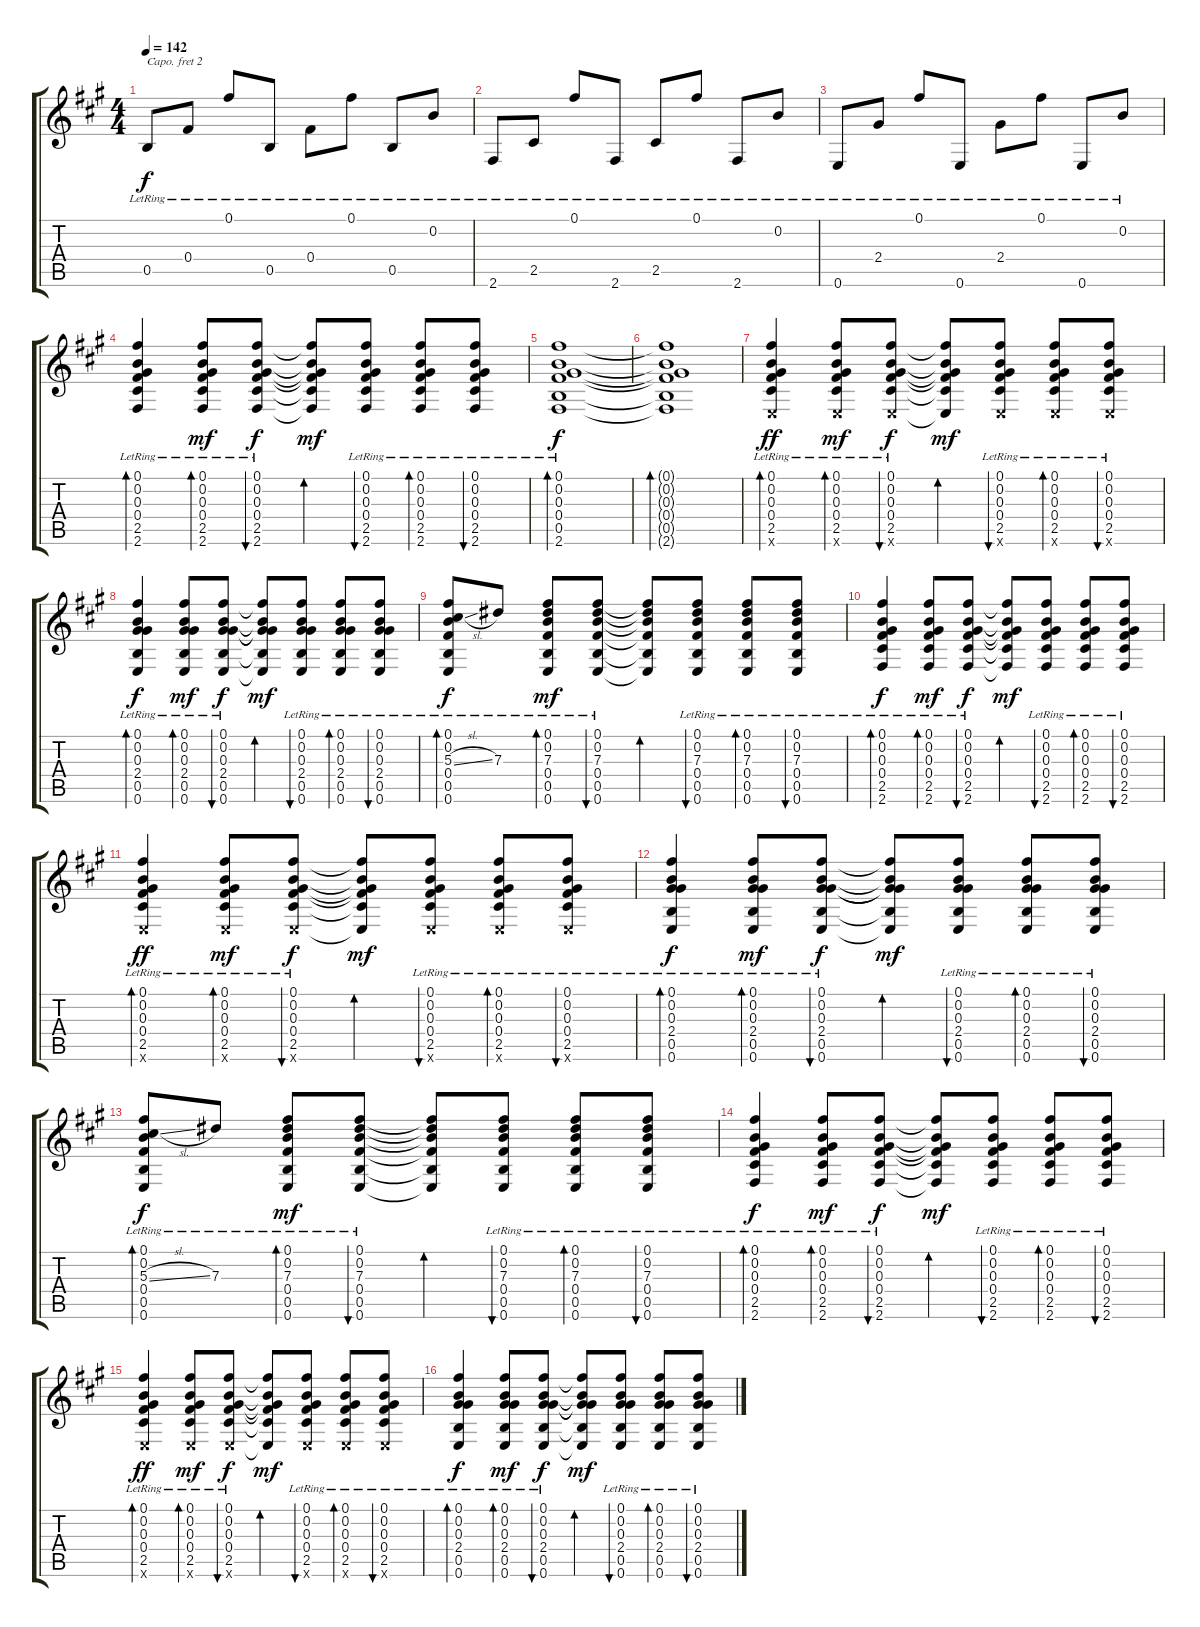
\track "" {instrument acousticguitarsteel}
\staff {score tabs}
\capo 2
\tuning (E4 A3 Gb3 E3 A2 D2) {hide}
\ts (4 4)
\tempo 142
\clef g2
\ks a
0.5{lr}.8{dy f} 0.4{lr}.8 0.1{lr}.8 0.5{lr}.8 0.4{lr}.8 0.1{lr}.8 0.5{lr}.8 0.2{lr}.8 |
2.6{lr}.8 2.5{lr}.8 0.1{lr}.8 2.6{lr}.8 2.5{lr}.8 0.1{lr}.8 2.6{lr}.8 0.2{lr}.8 |
0.6{lr}.8 2.4{lr}.8 0.1{lr}.8 0.6{lr}.8 2.4{lr}.8 0.1{lr}.8 0.6{lr}.8 0.2{lr}.8 |
(0.1{lr} 0.2{lr} 0.3 0.4{lr} 2.5{lr} 2.6{lr}).4{bd 30} (0.1{lr} 0.2{lr} 0.3{lr} 0.4{lr} 2.5{lr} 2.6{lr}).8{bd 30 dy mf} (0.1{lr} 0.2{lr} 0.3{lr} 0.4{lr} 2.5{lr} 2.6{lr}).8{bu 30 dy f} (0.1{t} 0.2{t} 0.3{t} 0.4{t} 2.5{t} 2.6{t}).8{bd 30 dy mf} (0.1{lr} 0.2{lr} 0.3{lr} 0.4{lr} 2.5{lr} 2.6{lr}).8{bu 30} (0.1{lr} 0.2{lr} 0.3{lr} 0.4{lr} 2.5{lr} 2.6{lr}).8{bd 30} (0.1{lr} 0.2{lr} 0.3{lr} 0.4{lr} 2.5{lr} 2.6{lr}).8{bu 30} |
(0.1{lr} 0.2{lr} 0.3{lr} 0.4{lr} 0.5{lr} 2.6{lr}).1{bd 60 dy f} |
(0.1{t} 0.2{t} 0.3{t} 0.4{t} 0.5{t} 2.6{t}).1{bd 60} |
(0.1{lr} 0.2{lr} 0.3{lr} 0.4{lr} 2.5{lr} 0.6{x}).4{bd 30 dy ff} (0.1{lr} 0.2{lr} 0.3{lr} 0.4{lr} 2.5{lr} 0.6{x}).8{bd 30 dy mf} (0.1{lr} 0.2{lr} 0.3{lr} 0.4{lr} 2.5{lr} 0.6{x}).8{bu 30 dy f} (0.1{t} 0.2{t} 0.3{t} 0.4{t} 2.5{t} 0.6{t}).8{bd 30 dy mf} (0.1{lr} 0.2{lr} 0.3{lr} 0.4{lr} 2.5{lr} 0.6{x}).8{bu 30} (0.1{lr} 0.2{lr} 0.3{lr} 0.4{lr} 2.5{lr} 0.6{x}).8{bd 30} (0.1{lr} 0.2{lr} 0.3{lr} 0.4{lr} 2.5{lr} 0.6{x}).8{bu 30} |
(0.1{lr} 0.2{lr} 0.3{lr} 2.4{lr} 0.5{lr} 0.6{lr}).4{bd 30 dy f} (0.1{lr} 0.2{lr} 0.3{lr} 2.4{lr} 0.5{lr} 0.6{lr}).8{bd 30 dy mf} (0.1{lr} 0.2{lr} 0.3{lr} 2.4{lr} 0.5{lr} 0.6{lr}).8{bu 30 dy f} (0.1{t} 0.2{t} 0.3{t} 2.4{t} 0.5{t} 0.6{t}).8{bd 30 dy mf} (0.1{lr} 0.2{lr} 0.3{lr} 2.4{lr} 0.5{lr} 0.6{lr}).8{bu 30} (0.1{lr} 0.2{lr} 0.3{lr} 2.4{lr} 0.5{lr} 0.6{lr}).8{bd 30} (0.1{lr} 0.2{lr} 0.3{lr} 2.4{lr} 0.5{lr} 0.6{lr}).8{bu 30} |
(0.1{lr} 0.2{lr} 5.3{sl lr} 0.4{lr} 0.5{lr} 0.6{lr}).8{bd 30 dy f} 7.3{lr}.8 (0.1{lr} 0.2{lr} 7.3{lr} 0.4{lr} 0.5{lr} 0.6{lr}).8{bd 30 dy mf} (0.1{lr} 0.2{lr} 7.3{lr} 0.4{lr} 0.5{lr} 0.6{lr}).8{bu 30} (0.1{t} 0.2{t} 7.3{t} 0.4{t} 0.5{t} 0.6{t}).8{bd 30} (0.1{lr} 0.2{lr} 7.3{lr} 0.4{lr} 0.5{lr} 0.6{lr}).8{bu 30} (0.1{lr} 0.2{lr} 7.3{lr} 0.4{lr} 0.5{lr} 0.6{lr}).8{bd 30} (0.1{lr} 0.2{lr} 7.3{lr} 0.4{lr} 0.5{lr} 0.6{lr}).8{bu 30} |
(0.1{lr} 0.2{lr} 0.3 0.4{lr} 2.5{lr} 2.6{lr}).4{bd 30 dy f} (0.1{lr} 0.2{lr} 0.3{lr} 0.4{lr} 2.5{lr} 2.6{lr}).8{bd 30 dy mf} (0.1{lr} 0.2{lr} 0.3{lr} 0.4{lr} 2.5{lr} 2.6{lr}).8{bu 30 dy f} (0.1{t} 0.2{t} 0.3{t} 0.4{t} 2.5{t} 2.6{t}).8{bd 30 dy mf} (0.1{lr} 0.2{lr} 0.3{lr} 0.4{lr} 2.5{lr} 2.6{lr}).8{bu 30} (0.1{lr} 0.2{lr} 0.3{lr} 0.4{lr} 2.5{lr} 2.6{lr}).8{bd 30} (0.1{lr} 0.2{lr} 0.3{lr} 0.4{lr} 2.5{lr} 2.6{lr}).8{bu 30} |
(0.1{lr} 0.2{lr} 0.3{lr} 0.4{lr} 2.5{lr} 0.6{x}).4{bd 30 dy ff} (0.1{lr} 0.2{lr} 0.3{lr} 0.4{lr} 2.5{lr} 0.6{x}).8{bd 30 dy mf} (0.1{lr} 0.2{lr} 0.3{lr} 0.4{lr} 2.5{lr} 0.6{x}).8{bu 30 dy f} (0.1{t} 0.2{t} 0.3{t} 0.4{t} 2.5{t} 0.6{t}).8{bd 30 dy mf} (0.1{lr} 0.2{lr} 0.3{lr} 0.4{lr} 2.5{lr} 0.6{x}).8{bu 30} (0.1{lr} 0.2{lr} 0.3{lr} 0.4{lr} 2.5{lr} 0.6{x}).8{bd 30} (0.1{lr} 0.2{lr} 0.3{lr} 0.4{lr} 2.5{lr} 0.6{x}).8{bu 30} |
(0.1{lr} 0.2{lr} 0.3{lr} 2.4{lr} 0.5{lr} 0.6{lr}).4{bd 30 dy f} (0.1{lr} 0.2{lr} 0.3{lr} 2.4{lr} 0.5{lr} 0.6{lr}).8{bd 30 dy mf} (0.1{lr} 0.2{lr} 0.3{lr} 2.4{lr} 0.5{lr} 0.6{lr}).8{bu 30 dy f} (0.1{t} 0.2{t} 0.3{t} 2.4{t} 0.5{t} 0.6{t}).8{bd 30 dy mf} (0.1{lr} 0.2{lr} 0.3{lr} 2.4{lr} 0.5{lr} 0.6{lr}).8{bu 30} (0.1{lr} 0.2{lr} 0.3{lr} 2.4{lr} 0.5{lr} 0.6{lr}).8{bd 30} (0.1{lr} 0.2{lr} 0.3{lr} 2.4{lr} 0.5{lr} 0.6{lr}).8{bu 30} |
(0.1{lr} 0.2{lr} 5.3{sl lr} 0.4{lr} 0.5{lr} 0.6{lr}).8{bd 30 dy f} 7.3{lr}.8 (0.1{lr} 0.2{lr} 7.3{lr} 0.4{lr} 0.5{lr} 0.6{lr}).8{bd 30 dy mf} (0.1{lr} 0.2{lr} 7.3{lr} 0.4{lr} 0.5{lr} 0.6{lr}).8{bu 30} (0.1{t} 0.2{t} 7.3{t} 0.4{t} 0.5{t} 0.6{t}).8{bd 30} (0.1{lr} 0.2{lr} 7.3{lr} 0.4{lr} 0.5{lr} 0.6{lr}).8{bu 30} (0.1{lr} 0.2{lr} 7.3{lr} 0.4{lr} 0.5{lr} 0.6{lr}).8{bd 30} (0.1{lr} 0.2{lr} 7.3{lr} 0.4{lr} 0.5{lr} 0.6{lr}).8{bu 30} |
(0.1{lr} 0.2{lr} 0.3 0.4{lr} 2.5{lr} 2.6{lr}).4{bd 30 dy f} (0.1{lr} 0.2{lr} 0.3{lr} 0.4{lr} 2.5{lr} 2.6{lr}).8{bd 30 dy mf} (0.1{lr} 0.2{lr} 0.3{lr} 0.4{lr} 2.5{lr} 2.6{lr}).8{bu 30 dy f} (0.1{t} 0.2{t} 0.3{t} 0.4{t} 2.5{t} 2.6{t}).8{bd 30 dy mf} (0.1{lr} 0.2{lr} 0.3{lr} 0.4{lr} 2.5{lr} 2.6{lr}).8{bu 30} (0.1{lr} 0.2{lr} 0.3{lr} 0.4{lr} 2.5{lr} 2.6{lr}).8{bd 30} (0.1{lr} 0.2{lr} 0.3{lr} 0.4{lr} 2.5{lr} 2.6{lr}).8{bu 30} |
(0.1{lr} 0.2{lr} 0.3{lr} 0.4{lr} 2.5{lr} 0.6{x}).4{bd 30 dy ff} (0.1{lr} 0.2{lr} 0.3{lr} 0.4{lr} 2.5{lr} 0.6{x}).8{bd 30 dy mf} (0.1{lr} 0.2{lr} 0.3{lr} 0.4{lr} 2.5{lr} 0.6{x}).8{bu 30 dy f} (0.1{t} 0.2{t} 0.3{t} 0.4{t} 2.5{t} 0.6{t}).8{bd 30 dy mf} (0.1{lr} 0.2{lr} 0.3{lr} 0.4{lr} 2.5{lr} 0.6{x}).8{bu 30} (0.1{lr} 0.2{lr} 0.3{lr} 0.4{lr} 2.5{lr} 0.6{x}).8{bd 30} (0.1{lr} 0.2{lr} 0.3{lr} 0.4{lr} 2.5{lr} 0.6{x}).8{bu 30} |
(0.1{lr} 0.2{lr} 0.3{lr} 2.4{lr} 0.5{lr} 0.6{lr}).4{bd 30 dy f} (0.1{lr} 0.2{lr} 0.3{lr} 2.4{lr} 0.5{lr} 0.6{lr}).8{bd 30 dy mf} (0.1{lr} 0.2{lr} 0.3{lr} 2.4{lr} 0.5{lr} 0.6{lr}).8{bu 30 dy f} (0.1{t} 0.2{t} 0.3{t} 2.4{t} 0.5{t} 0.6{t}).8{bd 30 dy mf} (0.1{lr} 0.2{lr} 0.3{lr} 2.4{lr} 0.5{lr} 0.6{lr}).8{bu 30} (0.1{lr} 0.2{lr} 0.3{lr} 2.4{lr} 0.5{lr} 0.6{lr}).8{bd 30} (0.1{lr} 0.2{lr} 0.3{lr} 2.4{lr} 0.5{lr} 0.6{lr}).8{bu 30}
